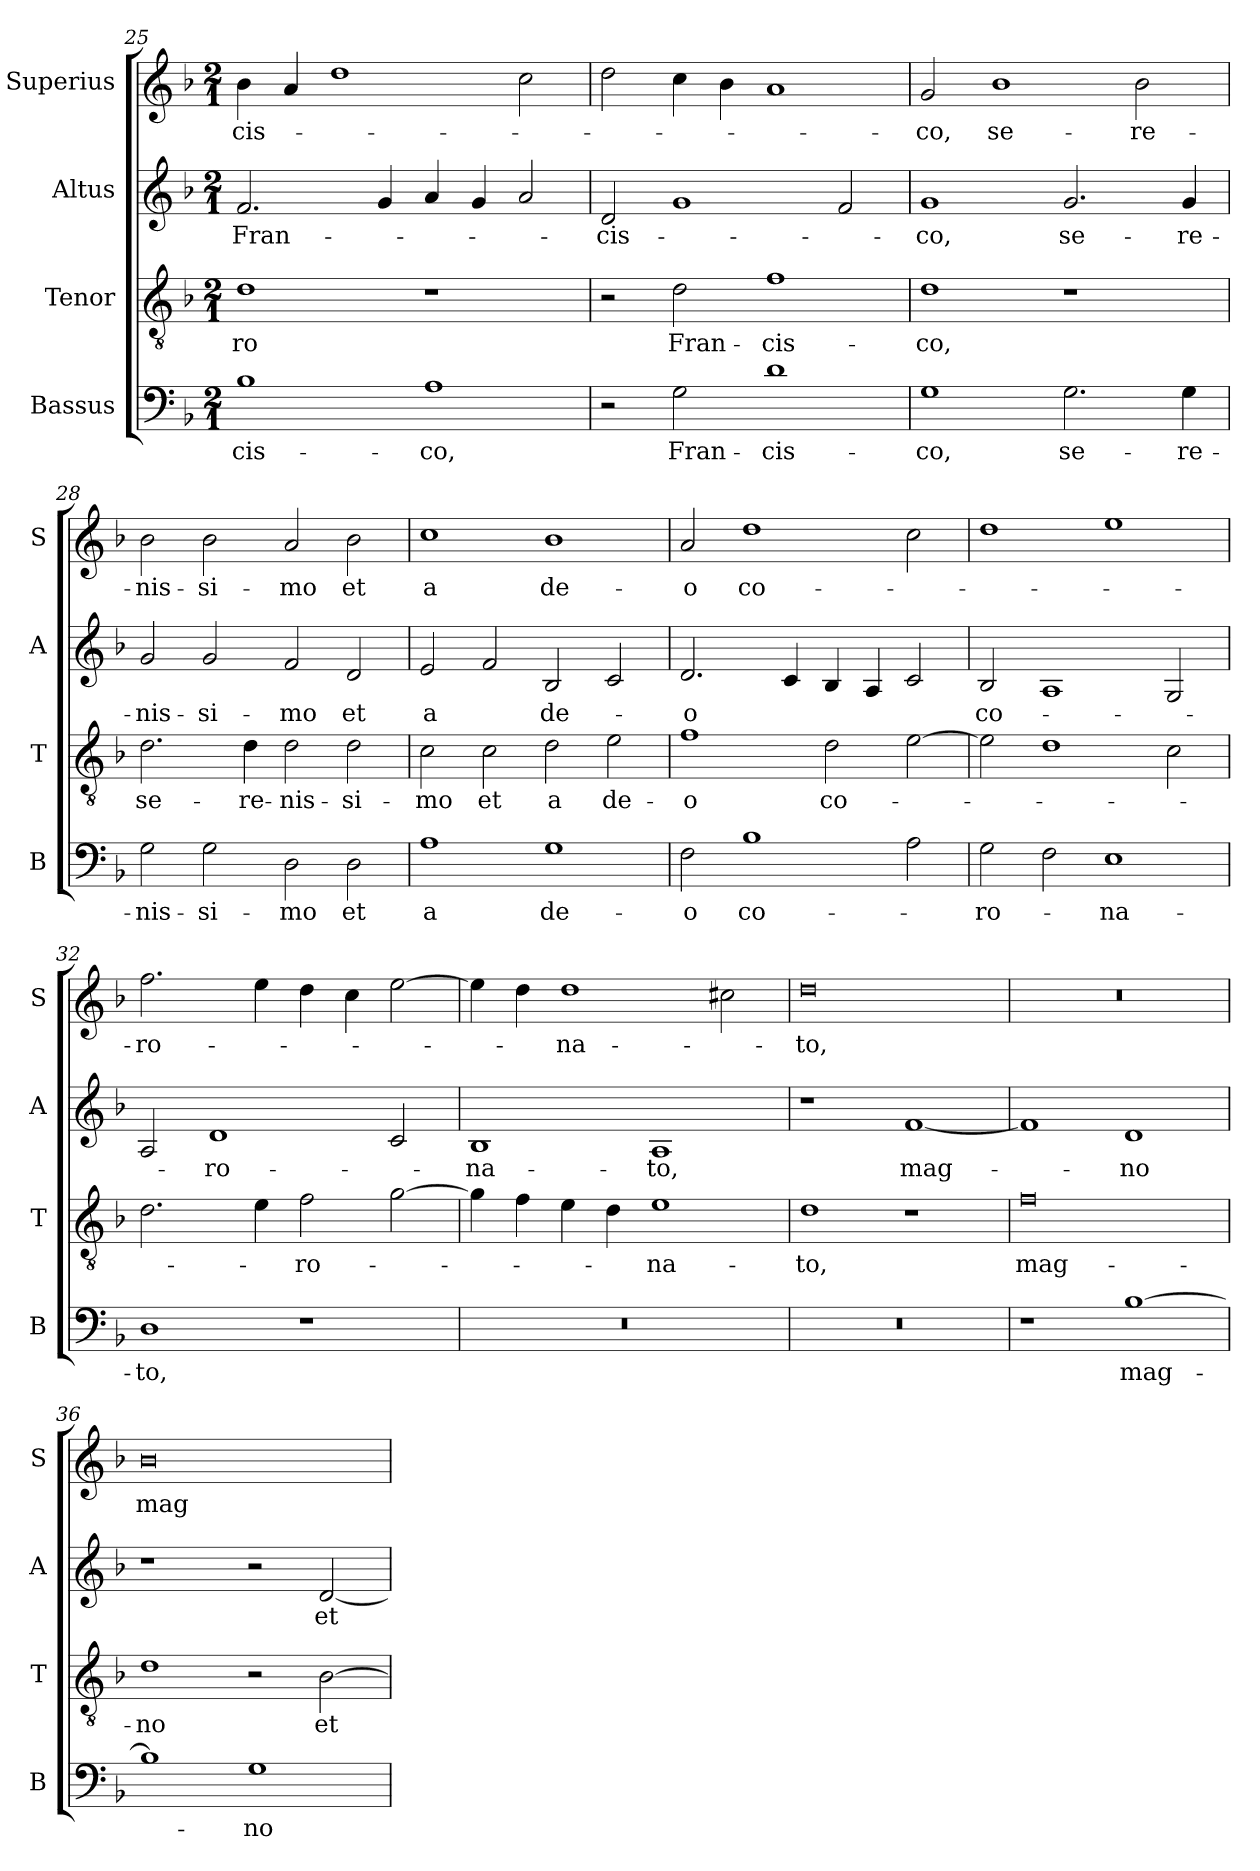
**kern	**text	**kern	**text	**kern	**text	**kern	**text
*part4	*part4	*part3	*part3	*part2	*part2	*part1	*part1
*staff4	*staff4	*staff3	*staff3	*staff2	*staff2	*staff1	*staff1
*I"Bassus	*	*I"Tenor	*	*I"Altus	*	*I"Superius	*
*I'B	*	*I'T	*	*I'A	*	*I'S	*
*clefF4	*	*clefGv2	*	*clefG2	*	*clefG2	*
*k[b-]	*	*k[b-]	*	*k[b-]	*	*k[b-]	*
*F:	*	*F:	*	*F:	*	*F:	*
*M2/1	*	*M2/1	*	*M2/1	*	*M2/1	*
=25	=25	=25	=25	=25	=25	=25	=25
1B-	-cis-	1d	-ro	2.f	Fran-	4b-	-cis-
.	.	.	.	.	.	4a	.
.	.	.	.	.	.	1dd	.
.	.	.	.	4g	.	.	.
1A	-co,	1r	.	4a	.	.	.
.	.	.	.	4g	.	.	.
.	.	.	.	2a	.	2cc	.
=26	=26	=26	=26	=26	=26	=26	=26
2r	.	2r	.	2d	-cis-	2dd	.
2G	Fran-	2d	Fran-	1g	.	4cc	.
.	.	.	.	.	.	4b-	.
1d	-cis-	1f	-cis-	.	.	1a	.
.	.	.	.	2f	.	.	.
=27	=27	=27	=27	=27	=27	=27	=27
1G	-co,	1d	-co,	1g	-co,	2g	-co,
.	.	.	.	.	.	1b-	se-
2.G	se-	1r	.	2.g	se-	.	.
.	.	.	.	.	.	2b-	-re-
4G	-re-	.	.	4g	-re-	.	.
=28	=28	=28	=28	=28	=28	=28	=28
2G	-nis-	2.d	se-	2g	-nis-	2b-	-nis-
2G	-si-	.	.	2g	-si-	2b-	-si-
.	.	4d	-re-	.	.	.	.
2D	-mo	2d	-nis-	2f	-mo	2a	-mo
2D	et	2d	-si-	2d	et	2b-	et
=29	=29	=29	=29	=29	=29	=29	=29
1A	a	2c	-mo	2e	a	1cc	a
.	.	2c	et	2f	.	.	.
1G	de-	2d	a	2B-	de-	1b-	de-
.	.	2e	de-	2c	.	.	.
=30	=30	=30	=30	=30	=30	=30	=30
2F	-o	1f	-o	2.d	-o	2a	-o
1B-	co-	.	.	.	.	1dd	co-
.	.	.	.	4c	.	.	.
.	.	2d	co-	4B-	.	.	.
.	.	.	.	4A	.	.	.
2A	.	[2e	.	2c	.	2cc	.
=31	=31	=31	=31	=31	=31	=31	=31
2G	-ro-	2e]	.	2B-	co-	1dd	.
2F	.	1d	.	1A	.	.	.
1E	-na-	.	.	.	.	1ee	.
.	.	2c	.	2G	.	.	.
=32	=32	=32	=32	=32	=32	=32	=32
1D	-to,	2.d	.	2A	.	2.ff	-ro-
.	.	.	.	1d	-ro-	.	.
.	.	4e	.	.	.	4ee	.
1r	.	2f	-ro-	.	.	4dd	.
.	.	.	.	.	.	4cc	.
.	.	[2g	.	2c	.	[2ee	.
=33	=33	=33	=33	=33	=33	=33	=33
0r	.	4g]	.	1B-	-na-	4ee]	.
.	.	4f	.	.	.	4dd	.
.	.	4e	.	.	.	1dd	-na-
.	.	4d	.	.	.	.	.
.	.	1e	-na-	1A	-to,	.	.
.	.	.	.	.	.	2cc#X	.
=34	=34	=34	=34	=34	=34	=34	=34
0r	.	1d	-to,	1r	.	0dd	-to,
.	.	1r	.	[1f	mag-	.	.
=35	=35	=35	=35	=35	=35	=35	=35
1r	.	0f	mag-	1f]	.	0r	.
[1B-	mag-	.	.	1d	-no	.	.
=36	=36	=36	=36	=36	=36	=36	=36
1B-]	.	1d	-no	1r	.	0b-	mag-
1G	-no	2r	.	2r	.	.	.
.	.	[2B-	et	[2d	et	.	.
=	=	=	=	=	=	=	=
*-	*-	*-	*-	*-	*-	*-	*-
